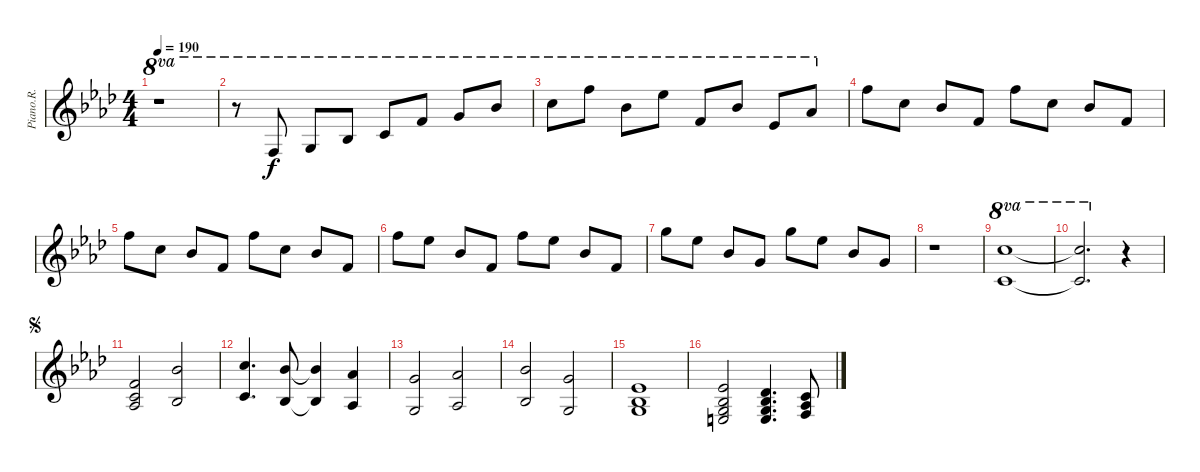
\track ("Piano.R." "Piano.R.") {instrument brightacousticpiano}
\staff {score}
\tuning (A4 B3 G3 D3 A2 E2) {hide}
\ts (4 4)
\tempo 190
\clef g2
\ks ab
r.1{ot 8va dy f} |
r.8{ot 8va} 6.2.8{ot 8va} 8.2.8{ot 8va} 1.1.8{ot 8va} 3.1.8{ot 8va} 8.1.8{ot 8va} 10.1.8{ot 8va} 13.1.8{ot 8va} |
15.1.8{ot 8va} 20.1.8{ot 8va} 13.1.8{ot 8va} 18.1.8{ot 8va} 8.1.8{ot 8va} 13.1.8{ot 8va} 6.1.8{ot 8va} 11.1.8{ot 8va} |
8.1.8 3.1.8 1.1.8 6.2.8 8.1.8 3.1.8 1.1.8 6.2.8 |
8.1.8 3.1.8 1.1.8 6.2.8 8.1.8 3.1.8 1.1.8 6.2.8 |
8.1.8 6.1.8 1.1.8 6.2.8 8.1.8 6.1.8 1.1.8 6.2.8 |
10.1.8 6.1.8 1.1.8 8.2.8 10.1.8 6.1.8 1.1.8 8.2.8 |
r.1 |
(3.1 25.2).1{ot 8va} |
(3.1{t} 25.2{t}).2{d ot 8va} r.4 |
\jump segno
(6.2 5.3 6.4).2 (1.1 3.3).2 |
(3.1 1.2).4{d} (1.1 3.3).8 (1.1{t} 3.3{t}).4 (9.2 1.3).4 |
(8.2 0.3).2 (9.2 1.3).2 |
(1.1 3.3).2 (8.2 0.3).2 |
(8.3 8.4 10.5).1 |
(0.3 13.4 13.5 12.6).2 (0.3 11.4 13.5 12.6).4{d} (10.4 11.5 13.6).8
